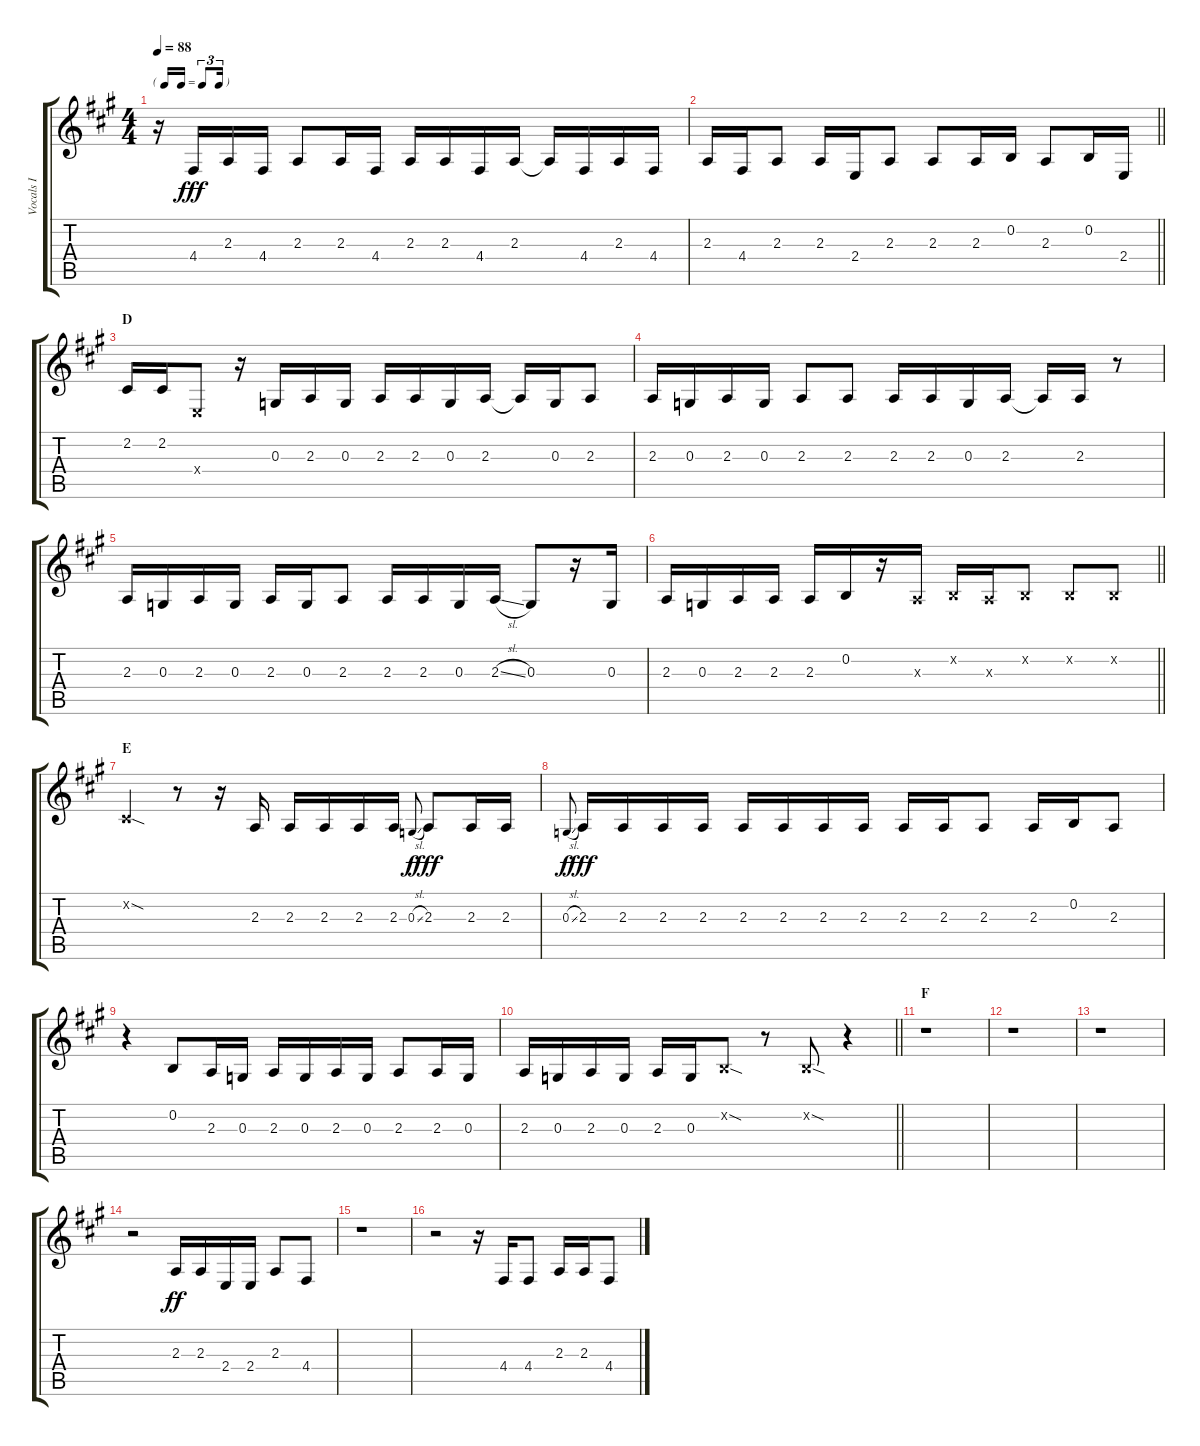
\track ("Vocals I" "Vocals I") {instrument voiceoohs}
\staff {score tabs}
\tuning (E4 B3 G3 D3 A2 E2) {hide}
\ts (4 4)
\tf triplet16th
\tempo 88
\clef g2
\ks a
r.16{dy fff} 4.4.16 2.3.16 4.4.16 2.3.8 2.3.16 4.4.16 2.3.16 2.3.16 4.4.16 2.3.16 2.3{t}.16 4.4.16 2.3.16 4.4.16 |
\barLineRight lightlight
2.3.16 4.4.16 2.3.8 2.3.16 2.4.16 2.3.8 2.3.8 2.3.16 0.2.16 2.3.8 0.2.16 2.4.16 |
\section ("" "D")
2.2.16 2.2.16 2.4{x}.8 r.16 0.3.16 2.3.16 0.3.16 2.3.16 2.3.16 0.3.16 2.3.16 2.3{t}.16 0.3.16 2.3.8 |
2.3.16 0.3.16 2.3.16 0.3.16 2.3.8 2.3.8 2.3.16 2.3.16 0.3.16 2.3.16 2.3{t}.16 2.3.16 r.8 |
2.3.16 0.3.16 2.3.16 0.3.16 2.3.16 0.3.16 2.3.8 2.3.16 2.3.16 0.3.16 2.3{sl}.16 0.3.8 r.16 0.3.16 |
\barLineRight lightlight
2.3.16 0.3.16 2.3.16 2.3.16 2.3.16 0.2.16 r.16 2.3{x}.16 0.2{x}.16 2.3{x}.16 0.2{x}.8 0.2{x}.8 0.2{x}.8 |
\section ("" "E")
2.2{sod x}.4 r.8 r.16 2.3.16 2.3.16 2.3.16 2.3.16 2.3.16 0.3{sl}.8{gr onbeat dy f} 2.3.8{dy fff} 2.3.16 2.3.16 |
0.3{sl}.8{gr onbeat dy f} 2.3.16{dy fff} 2.3.16 2.3.16 2.3.16 2.3.16 2.3.16 2.3.16 2.3.16 2.3.16 2.3.16 2.3.8 2.3.16 0.2.16 2.3.8 |
r.4 0.2.8 2.3.16 0.3.16 2.3.16 0.3.16 2.3.16 0.3.16 2.3.8 2.3.16 0.3.16 |
\barLineRight lightlight
2.3.16 0.3.16 2.3.16 0.3.16 2.3.16 0.3.16 0.2{sod x}.8 r.8 0.2{sod x}.8 r.4 |
\section ("" "F")
r.1 |
r.1 |
r.1 |
r.2 2.3.16{dy ff} 2.3.16 2.4.16 2.4.16 2.3.8 4.4.8 |
r.1 |
r.2 r.16 4.4.16 4.4.8 2.3.16 2.3.16 4.4.8
